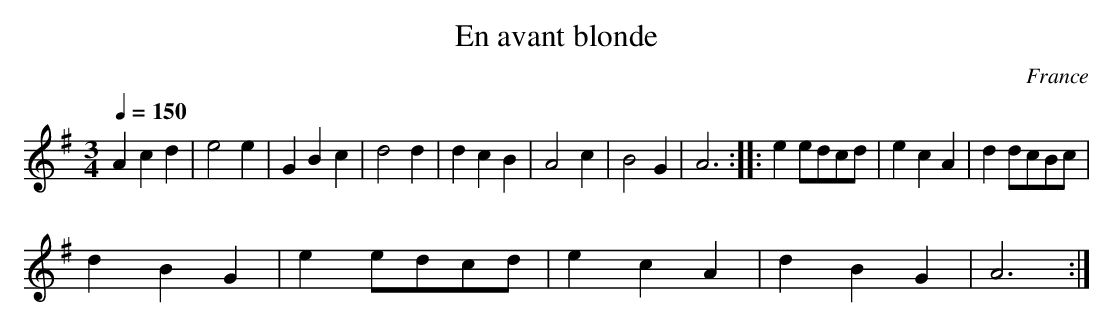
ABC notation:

X:1
T:En avant blonde
O:France
M:3/4
L:1/4
Q:1/4=150
K:G
Acd|e2e|GBc|d2d|dcB|A2c|B2G|A3::e e/2d/2c/2d/2|ecA|d d/2c/2B/2c/2|
dBG|ee/2d/2c/2d/2|ecA|dBG|A3:|
